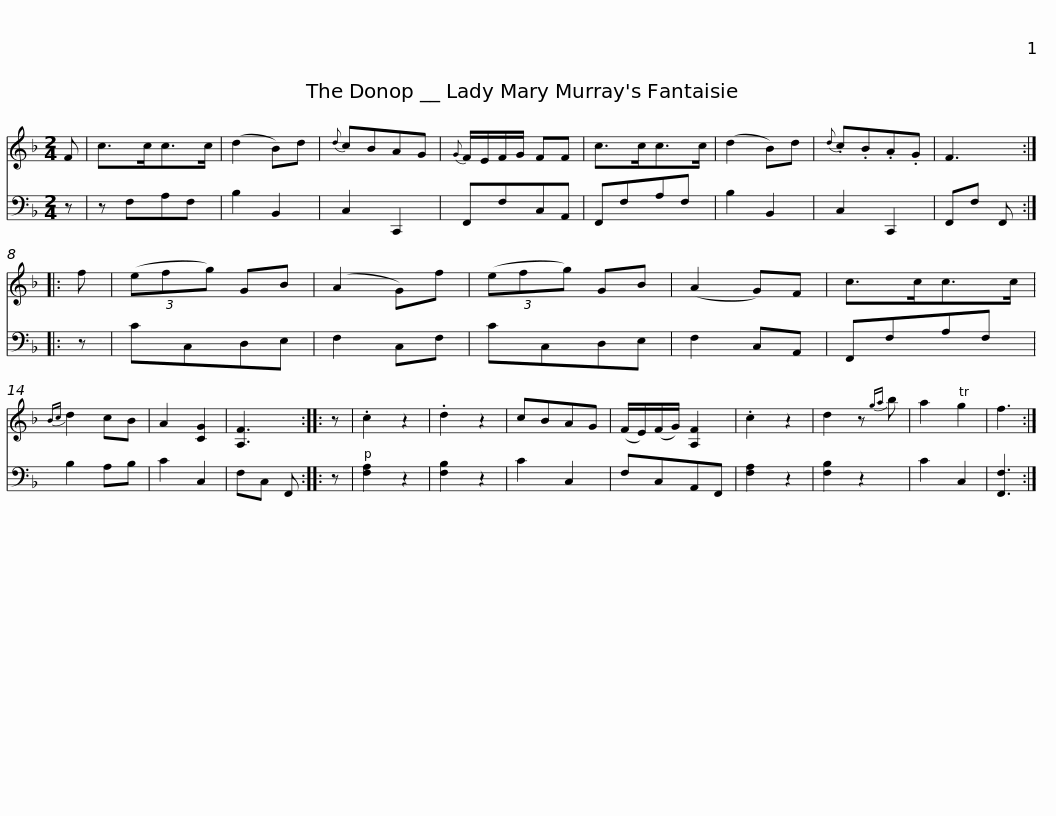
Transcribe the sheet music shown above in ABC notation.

X:1
%%score 1 2
L:1/8
M:2/4
I:linebreak $
K:F
V:1 treble
V:2 bass
V:1
 F | c>cc>c | (d2 B)d |{d} cBAG |{G} F/E/F/G/ FF | %5
 c>cc>c | (d2 B)d |{d} .c.B.A.G | F3 :: f |$ %10
 (3(efg) GB | (A2 G)f | (3(efg) GB | (A2 G)F | c>cc>c | %15
{Bc} d2 cB | A2 [CG]2 | [A,F]3 :: z | .c2 z2 | %20
 .d2 z2 |$ cBAG | (F/E/)(F/G/) [A,F]2 | .c2 z2 | d2 z{ga} b | %25
 a2 Tg2 | f3 :| %27
V:2
 z | z F,A,F, | B,2 B,,2 | C,2 C,,2 | F,,F,C,A,, | %5
 F,,F,A,F, | B,2 B,,2 | C,2 C,,2 | F,,F, F,, :: z |$ %10
 CC,D,E, | F,2 C,F, | CC,D,E, | F,2 C,A,, | F,,F,A,F, | %15
 B,2 A,B, | C2 C,2 | F,C, F,, :: z | [F,A,]2 z2 | %20
 [F,B,]2 z2 |$ C2 C,2 | F,C,A,,F,, | [F,A,]2 z2 | [F,B,]2 z2 | %25
 C2 C,2 | [F,,F,]3 :| %27
